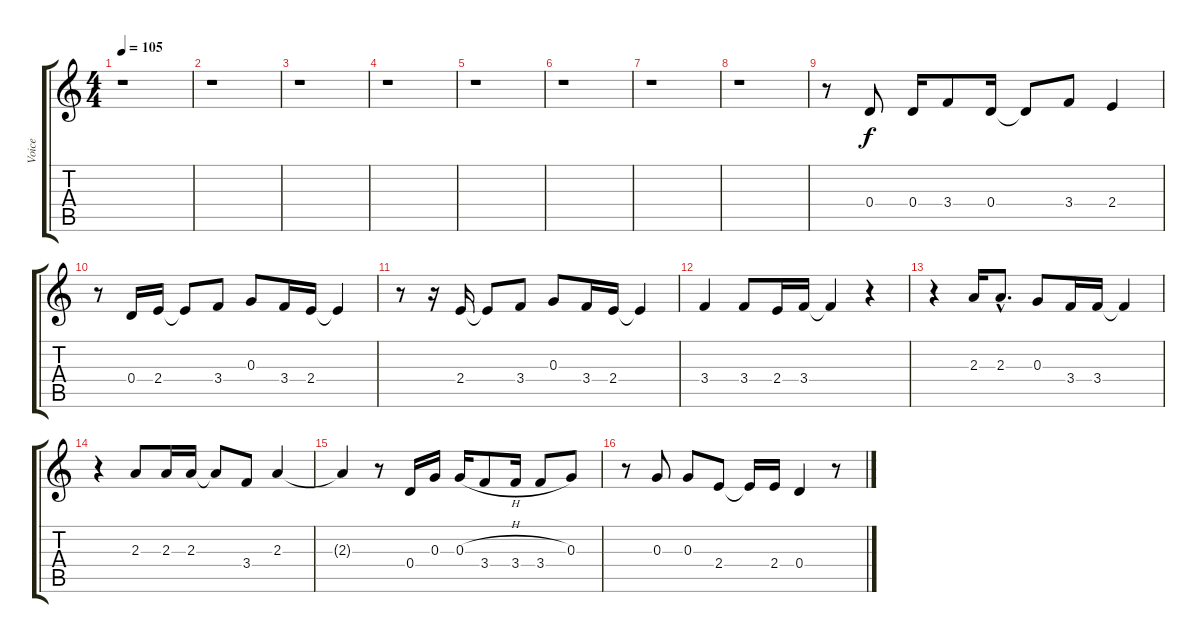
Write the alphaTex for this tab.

\track ("Voice" "Voice") {instrument choiraahs}
\staff {score tabs}
\tuning (E5 B4 G4 D4 A3 E3) {hide}
\ts (4 4)
\tempo 105
\clef g2
\ks c
r.1{dy f} |
r.1 |
r.1 |
r.1 |
r.1 |
r.1 |
r.1 |
r.1 |
r.8 0.4.8 0.4.16 3.4.8 0.4.16 0.4{t}.8 3.4.8 2.4.4 |
r.8 0.4.16 2.4.16 2.4{t}.8 3.4.8 0.3.8 3.4.16 2.4.16 2.4{t}.4 |
r.8 r.16 2.4.16 2.4{t}.8 3.4.8 0.3.8 3.4.16 2.4.16 2.4{t}.4 |
3.4.4 3.4.8 2.4.16 3.4.16 3.4{t}.4 r.4 |
r.4 2.3.16 2.3{hac}.8{d} 0.3.8 3.4.16 3.4.16 3.4{t}.4 |
r.4 2.3.8 2.3.16 2.3.16 2.3{t}.8 3.4.8 2.3.4 |
2.3{t}.4 r.8 0.4.16 0.3.16 0.3{h}.16 3.4.8 3.4.16 3.4.8 0.3.8 |
r.8 0.3.8 0.3.8 2.4.8 2.4{t}.16 2.4.16 0.4.4 r.8
